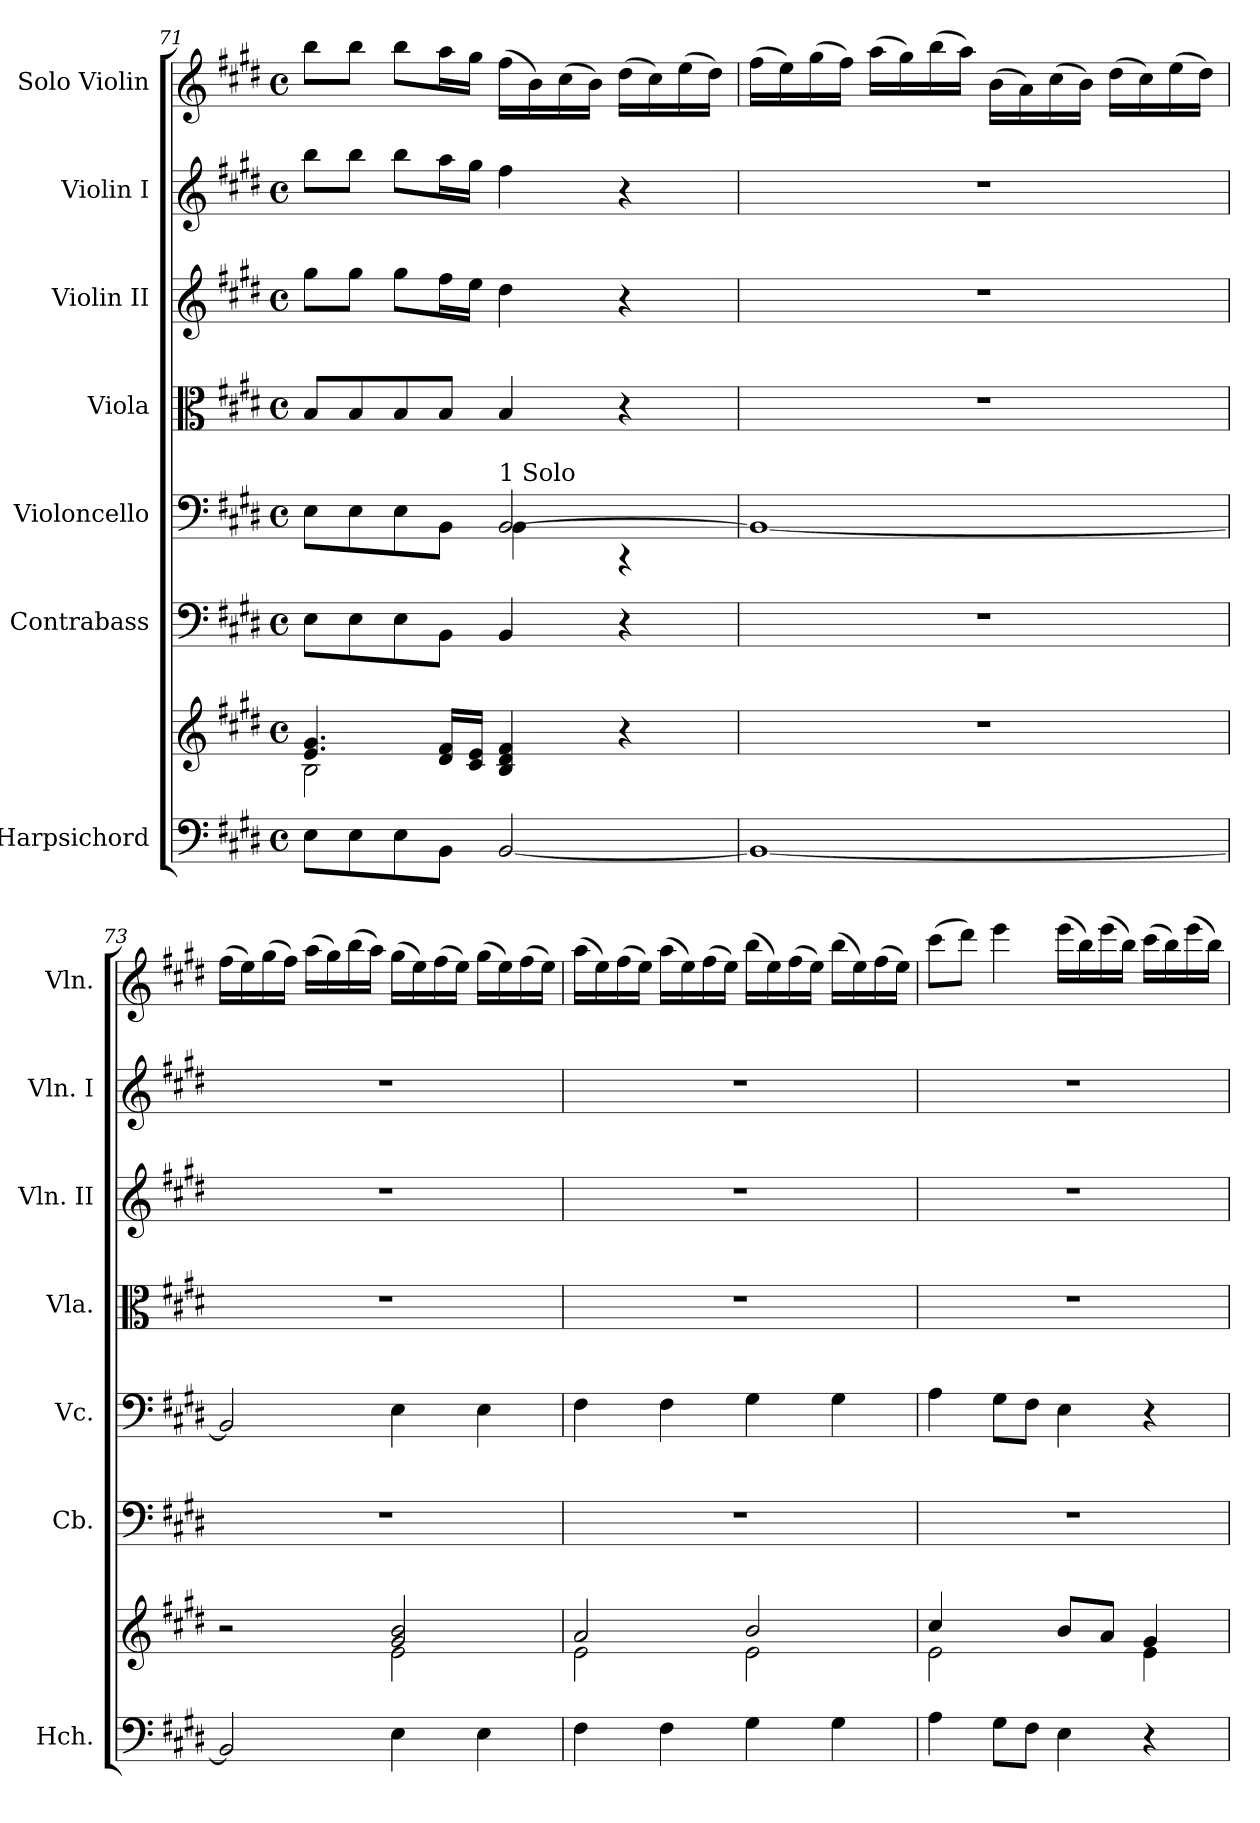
**kern	**kern	**kern	**kern	**kern	**kern	**kern	**kern
*part7	*part7	*part6	*part5	*part4	*part3	*part2	*part1
*staff8	*staff7	*staff6	*staff5	*staff4	*staff3	*staff2	*staff1
*I"Harpsichord	*	*I"Contrabass	*I"Violoncello	*I"Viola	*I"Violin II	*I"Violin I	*I"Solo Violin
*I'Hch.	*	*I'Cb.	*I'Vc.	*I'Vla.	*I'Vln. II	*I'Vln. I	*I'Vln.
*clefF4	*clefG2	*clefF4	*clefF4	*clefC3	*clefG2	*clefG2	*clefG2
*	*	*ITrd7c12	*	*	*	*	*
*k[f#c#g#d#]	*k[f#c#g#d#]	*k[f#c#g#d#]	*k[f#c#g#d#]	*k[f#c#g#d#]	*k[f#c#g#d#]	*k[f#c#g#d#]	*k[f#c#g#d#]
*M4/4	*M4/4	*M4/4	*M4/4	*M4/4	*M4/4	*M4/4	*M4/4
*met(c)	*met(c)	*met(c)	*met(c)	*met(c)	*met(c)	*met(c)	*met(c)
=71	=71	=71	=71	=71	=71	=71	=71
*	*^	*	*^	*	*	*	*
8E\L	4.e/ 4.g#/	2B\	8EE\L	8E\L	2ryy	8B/L	8gg#\L	8bb\L	8bb\L
8E\	.	.	8EE\	8E\	.	8B/	8gg#\J	8bb\J	8bb\J
8E\	.	.	8EE\	8E\	.	8B/	8gg#\L	8bb\L	8bb\L
8BB\J	16d#/ 16f#/LL	.	8BBB\J	8BB\J	.	8B/J	16ff#\L	16aa\L	16aa\L
.	16c#/ 16e/JJ	.	.	.	.	.	16ee\JJ	16gg#\JJ	16gg#\JJ
!	!	!	!	!LO:TX:a:t=1 Solo	!	!	!	!	!
[2BB/	4B/ 4d#/ 4f#/	2ryy	4BBB/	[2BB/	4BB\	4B/	4dd#\	4ff#\	(>16ff#\LL
.	.	.	.	.	.	.	.	.	16b\)
.	.	.	.	.	.	.	.	.	(>16cc#\
.	.	.	.	.	.	.	.	.	16b\JJ)
.	4r	.	4r	.	4r	4r	4r	4r	(>16dd#\LL
.	.	.	.	.	.	.	.	.	16cc#\)
.	.	.	.	.	.	.	.	.	(>16ee\
.	.	.	.	.	.	.	.	.	16dd#\JJ)
*	*v	*v	*	*v	*v	*	*	*	*
!!LO:PB:g=z
=72	=72	=72	=72	=72	=72	=72	=72
1BB_	1r	1r	1BB_	1r	1r	1r	(>16ff#\LL
.	.	.	.	.	.	.	16ee\)
.	.	.	.	.	.	.	(>16gg#\
.	.	.	.	.	.	.	16ff#\JJ)
.	.	.	.	.	.	.	(>16aa\LL
.	.	.	.	.	.	.	16gg#\)
.	.	.	.	.	.	.	(>16bb\
.	.	.	.	.	.	.	16aa\JJ)
.	.	.	.	.	.	.	(>16b\LL
.	.	.	.	.	.	.	16a\)
.	.	.	.	.	.	.	(>16cc#\
.	.	.	.	.	.	.	16b\JJ)
.	.	.	.	.	.	.	(>16dd#\LL
.	.	.	.	.	.	.	16cc#\)
.	.	.	.	.	.	.	(>16ee\
.	.	.	.	.	.	.	16dd#\JJ)
=73	=73	=73	=73	=73	=73	=73	=73
*	*^	*	*	*	*	*	*
2BB/]	2r	2ryy	1r	2BB/]	1r	1r	1r	(>16ff#\LL
.	.	.	.	.	.	.	.	16ee\)
.	.	.	.	.	.	.	.	(>16gg#\
.	.	.	.	.	.	.	.	16ff#\JJ)
.	.	.	.	.	.	.	.	(>16aa\LL
.	.	.	.	.	.	.	.	16gg#\)
.	.	.	.	.	.	.	.	(>16bb\
.	.	.	.	.	.	.	.	16aa\JJ)
4E\	2g#/ 2b/	2e\	.	4E\	.	.	.	(>16gg#\LL
.	.	.	.	.	.	.	.	16ee\)
.	.	.	.	.	.	.	.	(>16ff#\
.	.	.	.	.	.	.	.	16ee\JJ)
4E\	.	.	.	4E\	.	.	.	(>16gg#\LL
.	.	.	.	.	.	.	.	16ee\)
.	.	.	.	.	.	.	.	(>16ff#\
.	.	.	.	.	.	.	.	16ee\JJ)
!!LO:PB:g=z
=74	=74	=74	=74	=74	=74	=74	=74	=74
4F#\	2a/	2e\	1r	4F#\	1r	1r	1r	(>16aa\LL
.	.	.	.	.	.	.	.	16ee\)
.	.	.	.	.	.	.	.	(>16ff#\
.	.	.	.	.	.	.	.	16ee\JJ)
4F#\	.	.	.	4F#\	.	.	.	(>16aa\LL
.	.	.	.	.	.	.	.	16ee\)
.	.	.	.	.	.	.	.	(>16ff#\
.	.	.	.	.	.	.	.	16ee\JJ)
4G#\	2b/	2e\	.	4G#\	.	.	.	(>16bb\LL
.	.	.	.	.	.	.	.	16ee\)
.	.	.	.	.	.	.	.	(>16ff#\
.	.	.	.	.	.	.	.	16ee\JJ)
4G#\	.	.	.	4G#\	.	.	.	(>16bb\LL
.	.	.	.	.	.	.	.	16ee\)
.	.	.	.	.	.	.	.	(>16ff#\
.	.	.	.	.	.	.	.	16ee\JJ)
=75	=75	=75	=75	=75	=75	=75	=75	=75
4A\	2e\	4cc#/	1r	4A\	1r	1r	1r	(>8ccc#\L
.	.	.	.	.	.	.	.	8ddd#\J)
8G#\L	.	2ryy	.	8G#\L	.	.	.	4eee\
8F#\J	.	.	.	8F#\J	.	.	.	.
4E\	8b/L	.	.	4E\	.	.	.	(>16eee\LL
.	.	.	.	.	.	.	.	16bb\)
.	8a/J	.	.	.	.	.	.	(>16eee\
.	.	.	.	.	.	.	.	16bb\JJ)
4r	4g#/	4e\	.	4r	.	.	.	(>16ccc#\LL
.	.	.	.	.	.	.	.	16bb\)
.	.	.	.	.	.	.	.	(>16eee\
.	.	.	.	.	.	.	.	16bb\JJ)
*	*v	*v	*	*	*	*	*	*
=	=	=	=	=	=	=	=
*-	*-	*-	*-	*-	*-	*-	*-
